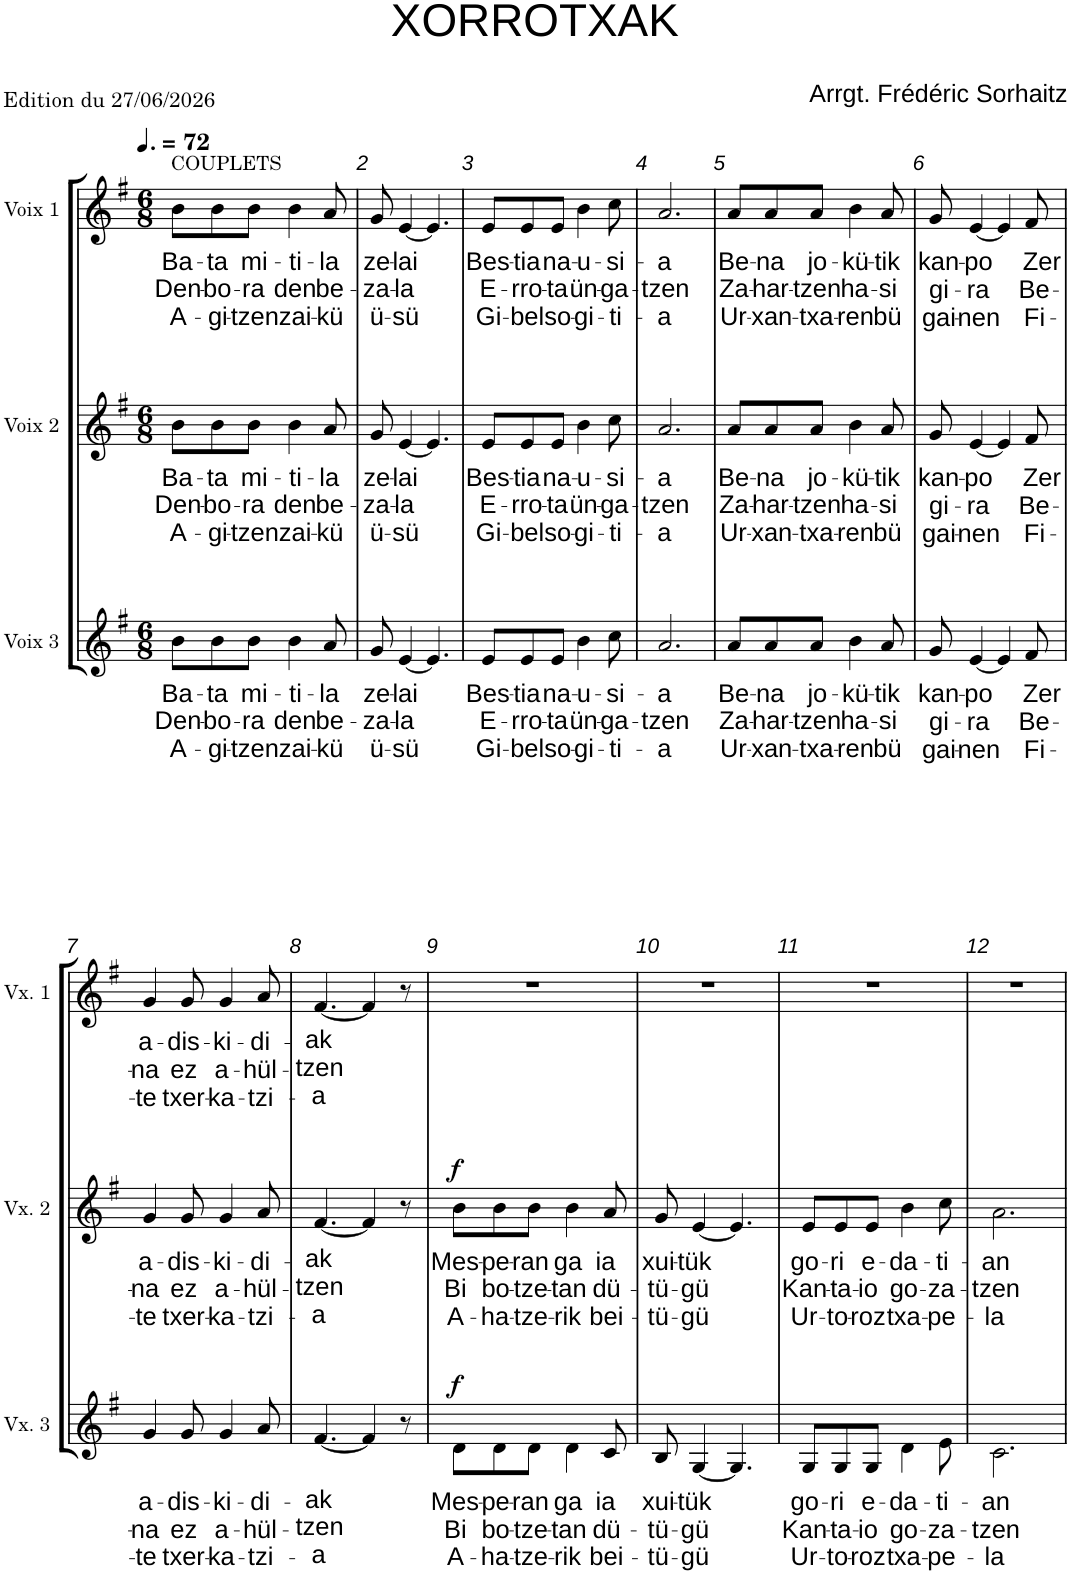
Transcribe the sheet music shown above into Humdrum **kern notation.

**kern	**text	**text	**text	**dynam	**kern	**text	**text	**text	**dynam	**kern	**text	**text	**text
*part3	*part3	*part3	*part3	*part3	*part2	*part2	*part2	*part2	*part2	*part1	*part1	*part1	*part1
*staff3	*staff3	*staff3	*staff3	*staff3	*staff2	*staff2	*staff2	*staff2	*staff2	*staff1	*staff1	*staff1	*staff1
*I"Voix 3	*	*	*	*	*I"Voix 2	*	*	*	*	*I"Voix 1	*	*	*
*I'Vx. 3	*	*	*	*	*I'Vx. 2	*	*	*	*	*I'Vx. 1	*	*	*
*clefG2	*	*	*	*	*clefG2	*	*	*	*	*clefG2	*	*	*
*k[f#]	*	*	*	*	*k[f#]	*	*	*	*	*k[f#]	*	*	*
*M6/8	*	*	*	*	*M6/8	*	*	*	*	*M6/8	*	*	*
*MM108	*	*	*	*	*MM108	*	*	*	*	*MM108	*	*	*
=1	=1	=1	=1	=1	=1	=1	=1	=1	=1	=1	=1	=1	=1
!	!	!	!	!	!	!	!	!	!	!LO:TX:a:t=COUPLETS	!	!	!
!	!LO:LY:b	!LO:LY:b	!LO:LY:b	!	!	!LO:LY:b	!LO:LY:b	!LO:LY:b	!	!	!LO:LY:b	!LO:LY:b	!LO:LY:b
8b\L	Ba-	Den-	A-	.	8b\L	Ba-	Den-	A-	.	8b\L	Ba-	Den-	A-
!	!LO:LY:b	!LO:LY:b	!LO:LY:b	!	!	!LO:LY:b	!LO:LY:b	!LO:LY:b	!	!	!LO:LY:b	!LO:LY:b	!LO:LY:b
8b\	-ta	-bo-	-gi-	.	8b\	-ta	-bo-	-gi-	.	8b\	-ta	-bo-	-gi-
!	!LO:LY:b	!LO:LY:b	!LO:LY:b	!	!	!LO:LY:b	!LO:LY:b	!LO:LY:b	!	!	!LO:LY:b	!LO:LY:b	!LO:LY:b
8b\J	mi-	-ra	-tzen	.	8b\J	mi-	-ra	-tzen	.	8b\J	mi-	-ra	-tzen
!	!LO:LY:b	!LO:LY:b	!LO:LY:b	!	!	!LO:LY:b	!LO:LY:b	!LO:LY:b	!	!	!LO:LY:b	!LO:LY:b	!LO:LY:b
4b\	-ti-	den	zai-	.	4b\	-ti-	den	zai-	.	4b\	-ti-	den	zai-
!	!LO:LY:b	!LO:LY:b	!LO:LY:b	!	!	!LO:LY:b	!LO:LY:b	!LO:LY:b	!	!	!LO:LY:b	!LO:LY:b	!LO:LY:b
8a/	-la	be-	-kü	.	8a/	-la	be-	-kü	.	8a/	-la	be-	-kü
=2	=2	=2	=2	=2	=2	=2	=2	=2	=2	=2	=2	=2	=2
!	!LO:LY:b	!LO:LY:b	!LO:LY:b	!	!	!LO:LY:b	!LO:LY:b	!LO:LY:b	!	!	!LO:LY:b	!LO:LY:b	!LO:LY:b
8g/	ze-	-za-	ü-	.	8g/	ze-	-za-	ü-	.	8g/	ze-	-za-	ü-
!	!LO:LY:b	!LO:LY:b	!LO:LY:b	!	!	!LO:LY:b	!LO:LY:b	!LO:LY:b	!	!	!LO:LY:b	!LO:LY:b	!LO:LY:b
[4e/	-lai	-la	-sü	.	[4e/	-lai	-la	-sü	.	[4e/	-lai	-la	-sü
4.e/]	.	.	.	.	4.e/]	.	.	.	.	4.e/]	.	.	.
=3	=3	=3	=3	=3	=3	=3	=3	=3	=3	=3	=3	=3	=3
!	!LO:LY:b	!LO:LY:b	!LO:LY:b	!	!	!LO:LY:b	!LO:LY:b	!LO:LY:b	!	!	!LO:LY:b	!LO:LY:b	!LO:LY:b
8e/L	Bes-	E-	Gi-	.	8e/L	Bes-	E-	Gi-	.	8e/L	Bes-	E-	Gi-
!	!LO:LY:b	!LO:LY:b	!LO:LY:b	!	!	!LO:LY:b	!LO:LY:b	!LO:LY:b	!	!	!LO:LY:b	!LO:LY:b	!LO:LY:b
8e/	-tia	-rro-	-bel	.	8e/	-tia	-rro-	-bel	.	8e/	-tia	-rro-	-bel
!	!LO:LY:b	!LO:LY:b	!LO:LY:b	!	!	!LO:LY:b	!LO:LY:b	!LO:LY:b	!	!	!LO:LY:b	!LO:LY:b	!LO:LY:b
8e/J	na-	-ta	so-	.	8e/J	na-	-ta	so-	.	8e/J	na-	-ta	so-
!	!LO:LY:b	!LO:LY:b	!LO:LY:b	!	!	!LO:LY:b	!LO:LY:b	!LO:LY:b	!	!	!LO:LY:b	!LO:LY:b	!LO:LY:b
4b\	-u-	ün-	-gi-	.	4b\	-u-	ün-	-gi-	.	4b\	-u-	ün-	-gi-
!	!LO:LY:b	!LO:LY:b	!LO:LY:b	!	!	!LO:LY:b	!LO:LY:b	!LO:LY:b	!	!	!LO:LY:b	!LO:LY:b	!LO:LY:b
8cc\	-si-	-ga-	-ti-	.	8cc\	-si-	-ga-	-ti-	.	8cc\	-si-	-ga-	-ti-
=4	=4	=4	=4	=4	=4	=4	=4	=4	=4	=4	=4	=4	=4
!	!LO:LY:b	!LO:LY:b	!LO:LY:b	!	!	!LO:LY:b	!LO:LY:b	!LO:LY:b	!	!	!LO:LY:b	!LO:LY:b	!LO:LY:b
2.a/	-a	-tzen	-a	.	2.a/	-a	-tzen	-a	.	2.a/	-a	-tzen	-a
=5	=5	=5	=5	=5	=5	=5	=5	=5	=5	=5	=5	=5	=5
!	!LO:LY:b	!LO:LY:b	!LO:LY:b	!	!	!LO:LY:b	!LO:LY:b	!LO:LY:b	!	!	!LO:LY:b	!LO:LY:b	!LO:LY:b
8a/L	Be-	Za-	Ur-	.	8a/L	Be-	Za-	Ur-	.	8a/L	Be-	Za-	Ur-
!	!LO:LY:b	!LO:LY:b	!LO:LY:b	!	!	!LO:LY:b	!LO:LY:b	!LO:LY:b	!	!	!LO:LY:b	!LO:LY:b	!LO:LY:b
8a/	-na	-har-	-xan-	.	8a/	-na	-har-	-xan-	.	8a/	-na	-har-	-xan-
!	!LO:LY:b	!LO:LY:b	!LO:LY:b	!	!	!LO:LY:b	!LO:LY:b	!LO:LY:b	!	!	!LO:LY:b	!LO:LY:b	!LO:LY:b
8a/J	jo-	-tzen	-txa-	.	8a/J	jo-	-tzen	-txa-	.	8a/J	jo-	-tzen	-txa-
!	!LO:LY:b	!LO:LY:b	!LO:LY:b	!	!	!LO:LY:b	!LO:LY:b	!LO:LY:b	!	!	!LO:LY:b	!LO:LY:b	!LO:LY:b
4b\	-kü-	ha-	-ren	.	4b\	-kü-	ha-	-ren	.	4b\	-kü-	ha-	-ren
!	!LO:LY:b	!LO:LY:b	!LO:LY:b	!	!	!LO:LY:b	!LO:LY:b	!LO:LY:b	!	!	!LO:LY:b	!LO:LY:b	!LO:LY:b
8a/	-tik	-si	bü	.	8a/	-tik	-si	bü	.	8a/	-tik	-si	bü
=6	=6	=6	=6	=6	=6	=6	=6	=6	=6	=6	=6	=6	=6
!	!LO:LY:b	!LO:LY:b	!LO:LY:b	!	!	!LO:LY:b	!LO:LY:b	!LO:LY:b	!	!	!LO:LY:b	!LO:LY:b	!LO:LY:b
8g/	kan-	gi-	gai-	.	8g/	kan-	gi-	gai-	.	8g/	kan-	gi-	gai-
!	!LO:LY:b	!LO:LY:b	!LO:LY:b	!	!	!LO:LY:b	!LO:LY:b	!LO:LY:b	!	!	!LO:LY:b	!LO:LY:b	!LO:LY:b
[4e/	-po	-ra	-nen	.	[4e/	-po	-ra	-nen	.	[4e/	-po	-ra	-nen
4e/]	.	.	.	.	4e/]	.	.	.	.	4e/]	.	.	.
!	!LO:LY:b	!LO:LY:b	!LO:LY:b	!	!	!LO:LY:b	!LO:LY:b	!LO:LY:b	!	!	!LO:LY:b	!LO:LY:b	!LO:LY:b
8f#/	Zer	Be-	Fi-	.	8f#/	Zer	Be-	Fi-	.	8f#/	Zer	Be-	Fi-
!!LO:LB:g=z
=7	=7	=7	=7	=7	=7	=7	=7	=7	=7	=7	=7	=7	=7
!	!LO:LY:b	!LO:LY:b	!LO:LY:b	!	!	!LO:LY:b	!LO:LY:b	!LO:LY:b	!	!	!LO:LY:b	!LO:LY:b	!LO:LY:b
4g/	a-	-na	-te	.	4g/	a-	-na	-te	.	4g/	a-	-na	-te
!	!LO:LY:b	!LO:LY:b	!LO:LY:b	!	!	!LO:LY:b	!LO:LY:b	!LO:LY:b	!	!	!LO:LY:b	!LO:LY:b	!LO:LY:b
8g/	-dis-	ez	txer-	.	8g/	-dis-	ez	txer-	.	8g/	-dis-	ez	txer-
!	!LO:LY:b	!LO:LY:b	!LO:LY:b	!	!	!LO:LY:b	!LO:LY:b	!LO:LY:b	!	!	!LO:LY:b	!LO:LY:b	!LO:LY:b
4g/	-ki-	a-	-ka-	.	4g/	-ki-	a-	-ka-	.	4g/	-ki-	a-	-ka-
!	!LO:LY:b	!LO:LY:b	!LO:LY:b	!	!	!LO:LY:b	!LO:LY:b	!LO:LY:b	!	!	!LO:LY:b	!LO:LY:b	!LO:LY:b
8a/	-di-	-hül-	-tzi-	.	8a/	-di-	-hül-	-tzi-	.	8a/	-di-	-hül-	-tzi-
=8	=8	=8	=8	=8	=8	=8	=8	=8	=8	=8	=8	=8	=8
!	!LO:LY:b	!LO:LY:b	!LO:LY:b	!	!	!LO:LY:b	!LO:LY:b	!LO:LY:b	!	!	!LO:LY:b	!LO:LY:b	!LO:LY:b
[4.f#/	-ak	-tzen	-a	.	[4.f#/	-ak	-tzen	-a	.	[4.f#/	-ak	-tzen	-a
4f#/]	.	.	.	.	4f#/]	.	.	.	.	4f#/]	.	.	.
8r	.	.	.	.	8r	.	.	.	.	8r	.	.	.
=9	=9	=9	=9	=9	=9	=9	=9	=9	=9	=9	=9	=9	=9
!	!LO:LY:b	!LO:LY:b	!LO:LY:b	!LO:DY:a	!	!LO:LY:b	!LO:LY:b	!LO:LY:b	!LO:DY:a	!	!	!	!
8d\L	Mes-	Bi	A-	f	8b\L	Mes-	Bi	A-	f	2.r	.	.	.
!	!LO:LY:b	!LO:LY:b	!LO:LY:b	!	!	!LO:LY:b	!LO:LY:b	!LO:LY:b	!	!	!	!	!
8d\	-pe-	bo-	-ha-	.	8b\	-pe-	bo-	-ha-	.	.	.	.	.
!	!LO:LY:b	!LO:LY:b	!LO:LY:b	!	!	!LO:LY:b	!LO:LY:b	!LO:LY:b	!	!	!	!	!
8d\J	-ran	-tze-	-tze-	.	8b\J	-ran	-tze-	-tze-	.	.	.	.	.
!	!LO:LY:b	!LO:LY:b	!LO:LY:b	!	!	!LO:LY:b	!LO:LY:b	!LO:LY:b	!	!	!	!	!
4d\	ga	-tan	-rik	.	4b\	ga	-tan	-rik	.	.	.	.	.
!	!LO:LY:b	!LO:LY:b	!LO:LY:b	!	!	!LO:LY:b	!LO:LY:b	!LO:LY:b	!	!	!	!	!
8c/	-ia	dü-	bei-	.	8a/	-ia	dü-	bei-	.	.	.	.	.
=10	=10	=10	=10	=10	=10	=10	=10	=10	=10	=10	=10	=10	=10
!	!LO:LY:b	!LO:LY:b	!LO:LY:b	!	!	!LO:LY:b	!LO:LY:b	!LO:LY:b	!	!	!	!	!
8B/	xui-	-tü-	-tü-	.	8g/	xui-	-tü-	-tü-	.	2.r	.	.	.
!	!LO:LY:b	!LO:LY:b	!LO:LY:b	!	!	!LO:LY:b	!LO:LY:b	!LO:LY:b	!	!	!	!	!
[4G/	-tük	-gü	-gü	.	[4e/	-tük	-gü	-gü	.	.	.	.	.
4.G/]	.	.	.	.	4.e/]	.	.	.	.	.	.	.	.
=11	=11	=11	=11	=11	=11	=11	=11	=11	=11	=11	=11	=11	=11
!	!LO:LY:b	!LO:LY:b	!LO:LY:b	!	!	!LO:LY:b	!LO:LY:b	!LO:LY:b	!	!	!	!	!
8G/L	go-	Kan-	Ur-	.	8e/L	go-	Kan-	Ur-	.	2.r	.	.	.
!	!LO:LY:b	!LO:LY:b	!LO:LY:b	!	!	!LO:LY:b	!LO:LY:b	!LO:LY:b	!	!	!	!	!
8G/	-ri	-ta-	-to-	.	8e/	-ri	-ta-	-to-	.	.	.	.	.
!	!LO:LY:b	!LO:LY:b	!LO:LY:b	!	!	!LO:LY:b	!LO:LY:b	!LO:LY:b	!	!	!	!	!
8G/J	e-	-io	-roz	.	8e/J	e-	-io	-roz	.	.	.	.	.
!	!LO:LY:b	!LO:LY:b	!LO:LY:b	!	!	!LO:LY:b	!LO:LY:b	!LO:LY:b	!	!	!	!	!
4d\	-da-	go-	txa-	.	4b\	-da-	go-	txa-	.	.	.	.	.
!	!LO:LY:b	!LO:LY:b	!LO:LY:b	!	!	!LO:LY:b	!LO:LY:b	!LO:LY:b	!	!	!	!	!
8e\	-ti-	-za-	-pe-	.	8cc\	-ti-	-za-	-pe-	.	.	.	.	.
=12	=12	=12	=12	=12	=12	=12	=12	=12	=12	=12	=12	=12	=12
!	!LO:LY:b	!LO:LY:b	!LO:LY:b	!	!	!LO:LY:b	!LO:LY:b	!LO:LY:b	!	!	!	!	!
2.c\	-an	-tzen	-la	.	2.a\	-an	-tzen	-la	.	2.r	.	.	.
=	=	=	=	=	=	=	=	=	=	=	=	=	=
*-	*-	*-	*-	*-	*-	*-	*-	*-	*-	*-	*-	*-	*-
